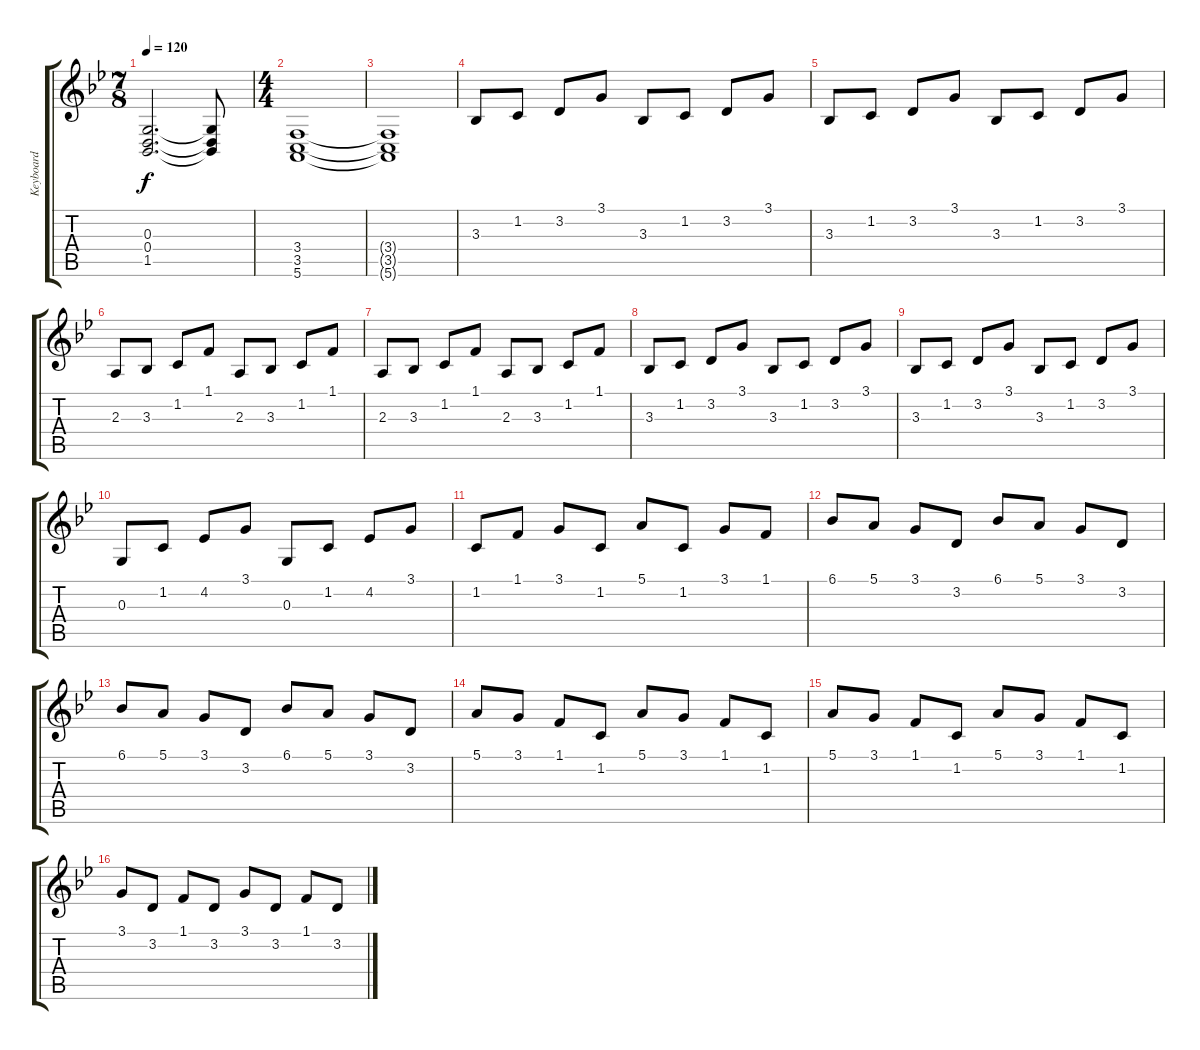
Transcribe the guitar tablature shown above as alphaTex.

\track ("Keyboard" "Keyboard") {instrument stringensemble1}
\staff {score tabs}
\tuning (E4 B3 G3 D3 A2 E2) {hide}
\ts (7 8)
\tempo 120
\clef g2
\ks bb
(0.3{t} 0.4{t} 1.5{t}).2{d dy f} (0.3{t} 0.4{t} 1.5{t}).8 |
\ts (4 4)
(3.4 3.5 5.6).1 |
(3.4{t} 3.5{t} 5.6{t}).1 |
3.3.8 1.2.8 3.2.8 3.1.8 3.3.8 1.2.8 3.2.8 3.1.8 |
3.3.8 1.2.8 3.2.8 3.1.8 3.3.8 1.2.8 3.2.8 3.1.8 |
2.3.8 3.3.8 1.2.8 1.1.8 2.3.8 3.3.8 1.2.8 1.1.8 |
2.3.8 3.3.8 1.2.8 1.1.8 2.3.8 3.3.8 1.2.8 1.1.8 |
3.3.8 1.2.8 3.2.8 3.1.8 3.3.8 1.2.8 3.2.8 3.1.8 |
3.3.8 1.2.8 3.2.8 3.1.8 3.3.8 1.2.8 3.2.8 3.1.8 |
0.3.8 1.2.8 4.2.8 3.1.8 0.3.8 1.2.8 4.2.8 3.1.8 |
1.2.8 1.1.8 3.1.8 1.2.8 5.1.8 1.2.8 3.1.8 1.1.8 |
6.1.8 5.1.8 3.1.8 3.2.8 6.1.8 5.1.8 3.1.8 3.2.8 |
6.1.8 5.1.8 3.1.8 3.2.8 6.1.8 5.1.8 3.1.8 3.2.8 |
5.1.8 3.1.8 1.1.8 1.2.8 5.1.8 3.1.8 1.1.8 1.2.8 |
5.1.8 3.1.8 1.1.8 1.2.8 5.1.8 3.1.8 1.1.8 1.2.8 |
3.1.8 3.2.8 1.1.8 3.2.8 3.1.8 3.2.8 1.1.8 3.2.8
